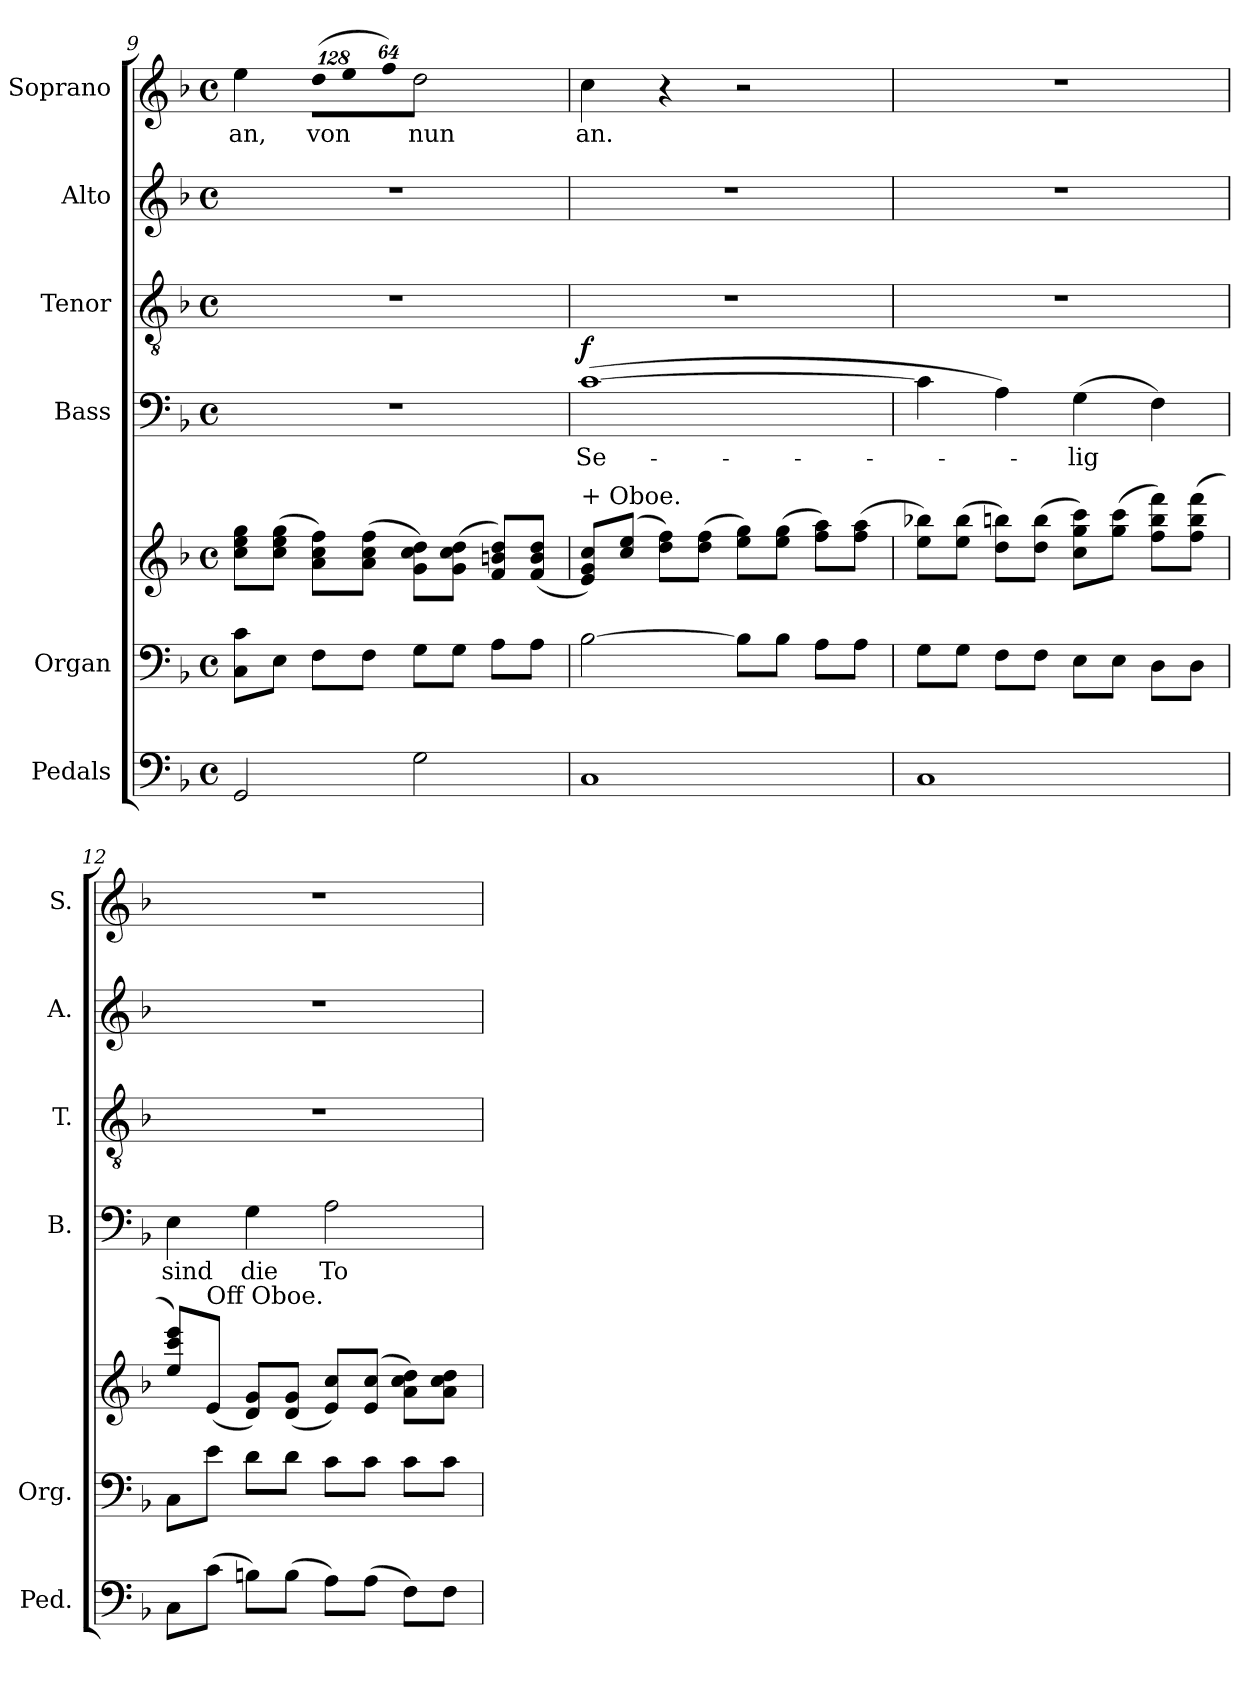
**kern	**kern	**kern	**kern	**text	**dynam	**kern	**kern	**kern	**text
*part6	*part5	*part5	*part4	*part4	*part4	*part3	*part2	*part1	*part1
*staff7	*staff6	*staff5	*staff4	*staff4	*staff4	*staff3	*staff2	*staff1	*staff1
*I"Pedals	*I"Organ	*	*I"Bass	*	*	*I"Tenor	*I"Alto	*I"Soprano	*
*I'Ped.	*I'Org.	*	*I'B.	*	*	*I'T.	*I'A.	*I'S.	*
*clefF4	*clefF4	*clefG2	*clefF4	*	*	*clefGv2	*clefG2	*clefG2	*
*	*	*	*	*	*	*ITrd7c12	*	*	*
*k[b-]	*k[b-]	*k[b-]	*k[b-]	*	*	*k[b-]	*k[b-]	*k[b-]	*
*F:	*F:	*F:	*F:	*	*	*F:	*F:	*F:	*
*M4/4	*M4/4	*M4/4	*M4/4	*	*	*M4/4	*M4/4	*M4/4	*
*met(c)	*met(c)	*met(c)	*met(c)	*	*	*met(c)	*met(c)	*met(c)	*
=9	=9	=9	=9	=9	=9	=9	=9	=9	=9
!	!	!	!	!	!	!	!	!	!LO:LY:b:color=#000000
2GGi/	8Ci\ 8ci\L	8cci\ 8eei\ 8ggi\L	1r	.	.	1r	1r	4eei\	an,
.	8Ei\J	(8cci\ 8eei\ 8ggi\J	.	.	.	.	.	.	.
*	*	*	*	*	*	*	*	*Xbrackettup	*
!	!	!	!	!	!	!	!	!LO:N:vis=8	!
!	!	!	!	!	!	!	!	!	!LO:LY:b:color=#000000
.	8Fi\L	8ai\ 8cci\ 8ffi\L)	.	.	.	.	.	(1024%85ddi\L	von
!	!	!	!	!	!	!	!	!LO:N:vis=8	!
.	.	.	.	.	.	.	.	1024%85eei\	.
.	8Fi\J	(8ai\ 8cci\ 8ffi\J	.	.	.	.	.	.	.
!	!	!	!	!	!	!	!	!LO:N:vis=8	!
.	.	.	.	.	.	.	.	512%43ffi\J)	.
!	!	!	!	!	!	!	!	!	!LO:LY:b:color=#000000
2Gi\	8Gi\L	8gi\ 8cci\ 8ddi\L)	.	.	.	.	.	2ddi\	nun
.	8Gi\J	(8gi\ 8cci\ 8ddi\J	.	.	.	.	.	.	.
.	8Ai\L	8fi/ 8bni/ 8ddi/L)	.	.	.	.	.	.	.
.	8Ai\J	(8fi/ 8bi/ 8ddi/J	.	.	.	.	.	.	.
!!LO:PB:g=z
=10	=10	=10	=10	=10	=10	=10	=10	=10	=10
!	!	!	!	!LO:LY:b:color=#000000	!	!	!	!	!
!	!	!LO:TX:a:t=+ Oboe.	!	!	!	!	!	!	!
!	!	!	!	!	!	!	!	!	!LO:LY:b:color=#000000
1Ci	[2B-i\	8ei/ 8gi/ 8cci/L)	([1ci	Se-	f	1r	1r	4cci\	an.
.	.	(8cci/ 8eei/J	.	.	.	.	.	.	.
.	.	8ddi\ 8ffi\L)	.	.	.	.	.	4r	.
.	.	(8ddi\ 8ffi\J	.	.	.	.	.	.	.
.	8B-i\L]	8eei\ 8ggi\L)	.	.	.	.	.	2r	.
.	8B-i\J	(8eei\ 8ggi\J	.	.	.	.	.	.	.
.	8Ai\L	8ffi\ 8aai\L)	.	.	.	.	.	.	.
.	8Ai\J	(8ffi\ 8aai\J	.	.	.	.	.	.	.
=11	=11	=11	=11	=11	=11	=11	=11	=11	=11
1Ci	8Gi\L	8eei\ 8bb-Xi\L)	4ci\]	.	.	1r	1r	1r	.
.	8Gi\J	(8eei\ 8bb-i\J	.	.	.	.	.	.	.
.	8Fi\L	8ddi\ 8bbni\L)	4Ai\)	.	.	.	.	.	.
.	8Fi\J	(8ddi\ 8bbi\J	.	.	.	.	.	.	.
!	!	!	!	!LO:LY:b:color=#000000	!	!	!	!	!
.	8Ei\L	8cci\ 8ggi\ 8ccci\L)	(4Gi\	-lig	.	.	.	.	.
.	8Ei\J	(8ggi\ 8ccci\J	.	.	.	.	.	.	.
.	8Di\L	8ffi\ 8bbi\ 8fffi\L)	4Fi\)	.	.	.	.	.	.
.	8Di\J	(8ffi\ 8bbi\ 8fffi\J	.	.	.	.	.	.	.
=12	=12	=12	=12	=12	=12	=12	=12	=12	=12
!	!	!	!	!LO:LY:b:color=#000000	!	!	!	!	!
8Ci\L	8Ci\L	8eei/ 8ccci/ 8eeei/L)	4Ei\	sind	.	1r	1r	1r	.
!	!	!LO:TX:a:t=Off Oboe.	!	!	!	!	!	!	!
(8ci\J	8ei\J	(8ei/J	.	.	.	.	.	.	.
!	!	!	!	!LO:LY:b:color=#000000	!	!	!	!	!
8Bni\L)	8di\L	8di/ 8gi/L)	4Gi\	die	.	.	.	.	.
(8Bi\J	8di\J	(8di/ 8gi/J	.	.	.	.	.	.	.
!	!	!	!	!LO:LY:b:color=#000000	!	!	!	!	!
8Ai\L)	8ci\L	8ei/ 8cci/L)	2Ai\	To-	.	.	.	.	.
(8Ai\J	8ci\J	(8ei/ 8cci/J	.	.	.	.	.	.	.
8Fi\L)	8ci\L	8ai\ 8cci\ 8ddi\L)	.	.	.	.	.	.	.
8Fi\J	8ci\J	8ai\ 8cci\ 8ddi\J	.	.	.	.	.	.	.
=	=	=	=	=	=	=	=	=	=
*-	*-	*-	*-	*-	*-	*-	*-	*-	*-
